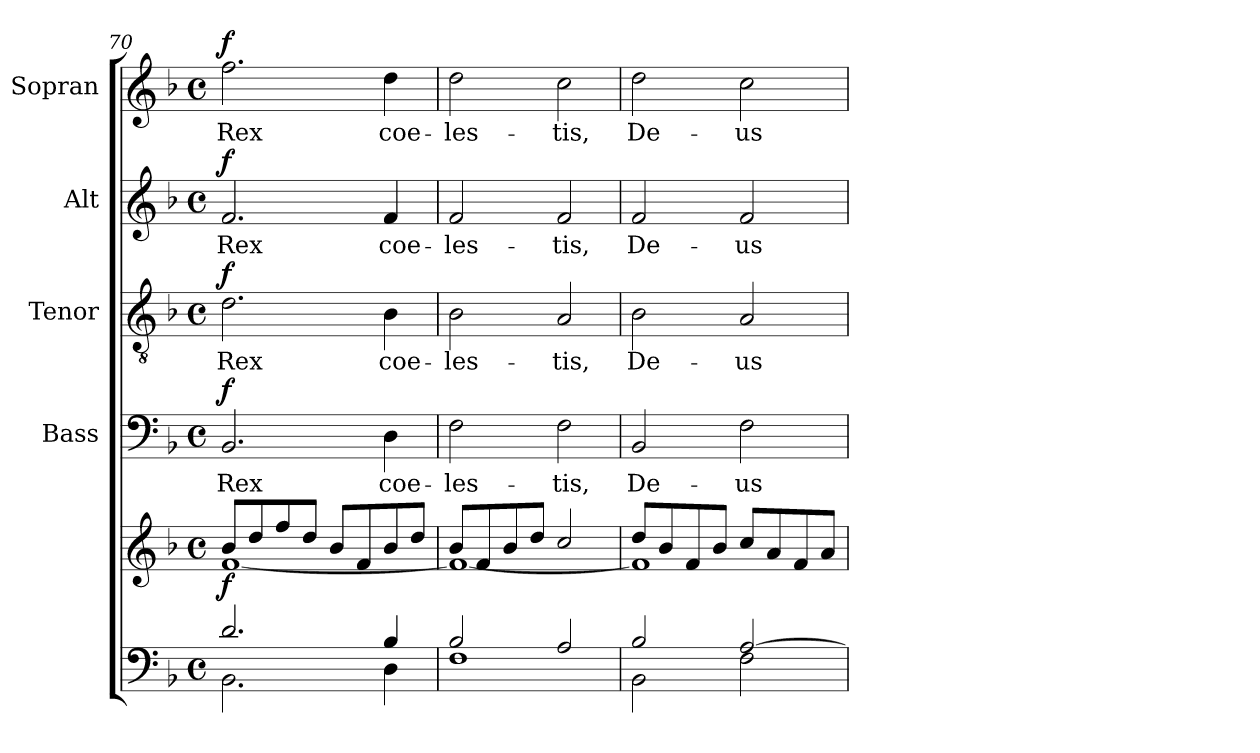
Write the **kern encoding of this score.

**kern	**kern	**dynam	**kern	**text	**dynam	**kern	**text	**dynam	**kern	**text	**dynam	**kern	**text	**dynam
*part5	*part5	*part5	*part4	*part4	*part4	*part3	*part3	*part3	*part2	*part2	*part2	*part1	*part1	*part1
*staff6	*staff5	*staff5/6	*staff4	*staff4	*staff4	*staff3	*staff3	*staff3	*staff2	*staff2	*staff2	*staff1	*staff1	*staff1
*	*	*	*I"Bass	*	*	*I"Tenor	*	*	*I"Alt	*	*	*I"Sopran	*	*
*	*	*	*I'B.	*	*	*I'T.	*	*	*I'A.	*	*	*I'S.	*	*
*clefF4	*clefG2	*	*clefF4	*	*	*clefGv2	*	*	*clefG2	*	*	*clefG2	*	*
*k[b-]	*k[b-]	*	*k[b-]	*	*	*k[b-]	*	*	*k[b-]	*	*	*k[b-]	*	*
*F:	*F:	*	*F:	*	*	*F:	*	*	*F:	*	*	*F:	*	*
*M4/4	*M4/4	*	*M4/4	*	*	*M4/4	*	*	*M4/4	*	*	*M4/4	*	*
*met(c)	*met(c)	*	*met(c)	*	*	*met(c)	*	*	*met(c)	*	*	*met(c)	*	*
=70	=70	=70	=70	=70	=70	=70	=70	=70	=70	=70	=70	=70	=70	=70
*^	*^	*	*	*	*	*	*	*	*	*	*	*	*	*
!	!	!	!	!LO:DY:b	!	!LO:LY:b	!LO:DY:a	!	!LO:LY:b	!LO:DY:a	!	!LO:LY:b	!LO:DY:a	!	!LO:LY:b	!LO:DY:a
2.d/	2.BB-\	8b-/L	[<1f	f	2.BB-/	Rex	f	2.d\	Rex	f	2.f/	Rex	f	2.ff\	Rex	f
.	.	8dd/	.	.	.	.	.	.	.	.	.	.	.	.	.	.
.	.	8ff/	.	.	.	.	.	.	.	.	.	.	.	.	.	.
.	.	8dd/J	.	.	.	.	.	.	.	.	.	.	.	.	.	.
.	.	8b-/L	.	.	.	.	.	.	.	.	.	.	.	.	.	.
.	.	8f/	.	.	.	.	.	.	.	.	.	.	.	.	.	.
!	!	!	!	!	!	!LO:LY:b	!	!	!LO:LY:b	!	!	!LO:LY:b	!	!	!LO:LY:b	!
4B-/	4D\	8b-/	.	.	4D\	coe-	.	4B-\	coe-	.	4f/	coe-	.	4dd\	coe-	.
.	.	8dd/J	.	.	.	.	.	.	.	.	.	.	.	.	.	.
=71	=71	=71	=71	=71	=71	=71	=71	=71	=71	=71	=71	=71	=71	=71	=71	=71
!	!	!	!	!	!	!LO:LY:b	!	!	!LO:LY:b	!	!	!LO:LY:b	!	!	!LO:LY:b	!
2B-/	1F	8b-/L	1f_	.	2F\	-les-	.	2B-\	-les-	.	2f/	-les-	.	2dd\	-les-	.
.	.	8f/	.	.	.	.	.	.	.	.	.	.	.	.	.	.
.	.	8b-/	.	.	.	.	.	.	.	.	.	.	.	.	.	.
.	.	8dd/J	.	.	.	.	.	.	.	.	.	.	.	.	.	.
!	!	!	!	!	!	!LO:LY:b	!	!	!LO:LY:b	!	!	!LO:LY:b	!	!	!LO:LY:b	!
2A/	.	2cc/	.	.	2F\	-tis,	.	2A/	-tis,	.	2f/	-tis,	.	2cc\	-tis,	.
=72	=72	=72	=72	=72	=72	=72	=72	=72	=72	=72	=72	=72	=72	=72	=72	=72
!	!	!	!	!	!	!LO:LY:b	!	!	!LO:LY:b	!	!	!LO:LY:b	!	!	!LO:LY:b	!
2B-/	2BB-\	8dd/L	1f]	.	2BB-/	De-	.	2B-\	De-	.	2f/	De-	.	2dd\	De-	.
.	.	8b-/	.	.	.	.	.	.	.	.	.	.	.	.	.	.
.	.	8f/	.	.	.	.	.	.	.	.	.	.	.	.	.	.
.	.	8b-/J	.	.	.	.	.	.	.	.	.	.	.	.	.	.
!	!	!	!	!	!	!LO:LY:b	!	!	!LO:LY:b	!	!	!LO:LY:b	!	!	!LO:LY:b	!
[>2A/	2F\	8cc/L	.	.	2F\	-us	.	2A/	-us	.	2f/	-us	.	2cc\	-us	.
.	.	8a/	.	.	.	.	.	.	.	.	.	.	.	.	.	.
.	.	8f/	.	.	.	.	.	.	.	.	.	.	.	.	.	.
.	.	8a/J	.	.	.	.	.	.	.	.	.	.	.	.	.	.
*v	*v	*	*	*	*	*	*	*	*	*	*	*	*	*	*	*
*	*v	*v	*	*	*	*	*	*	*	*	*	*	*	*	*
=	=	=	=	=	=	=	=	=	=	=	=	=	=	=
*-	*-	*-	*-	*-	*-	*-	*-	*-	*-	*-	*-	*-	*-	*-
